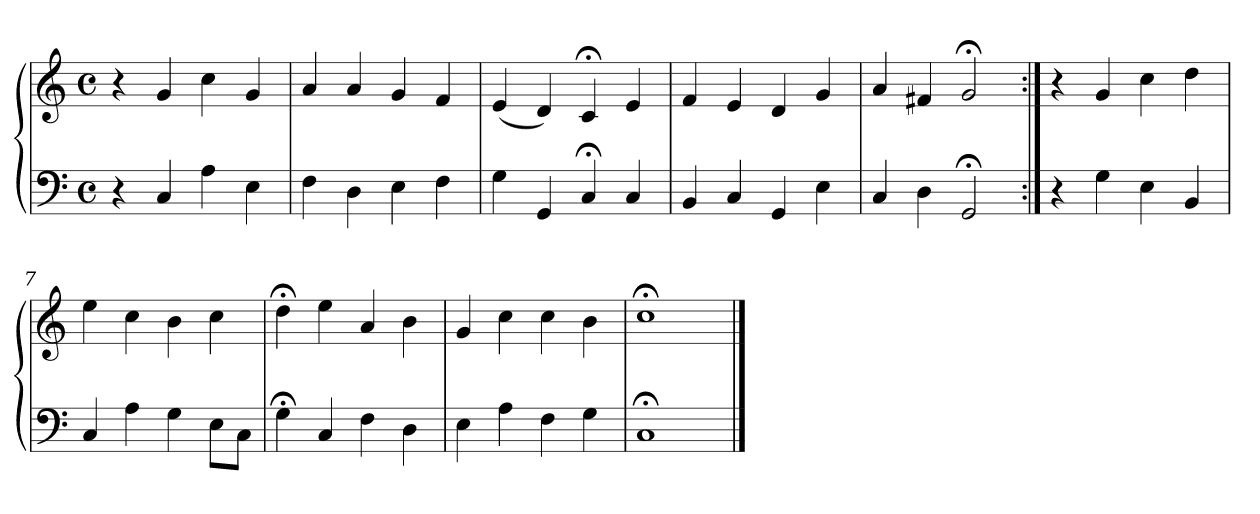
**kern	**kern
*part1	*part1
*staff2	*staff1
*clefF4	*clefG2
*M4/4	*M4/4
*met(c)	*met(c)
=1	=1
4r	4r
4C	4g
4A	4cc
4E	4g
=2	=2
4F	4a
4D	4a
4E	4g
4F	4f
=3	=3
4G	(4e
4GG	4d)
4C;<	4c;<
4C	4e
=4	=4
4BB	4f
4C	4e
4GG	4d
4E	4g
=5	=5
4C	4a
4D	4f#X
2GG;<	2g;<
=6:|!	=6:|!
4r	4r
4G	4g
4E	4cc
4BB	4dd
=7	=7
4C	4ee
4A	4cc
4G	4b
8EL	4cc
8CJ	.
!!LO:LB:g=z
=8	=8
4G;<	4dd;<
4C	4ee
4F	4a
4D	4b
=9	=9
4E	4g
4A	4cc
4F	4cc
4G	4b
=10	=10
1C;<	1cc;<
==	==
*-	*-
